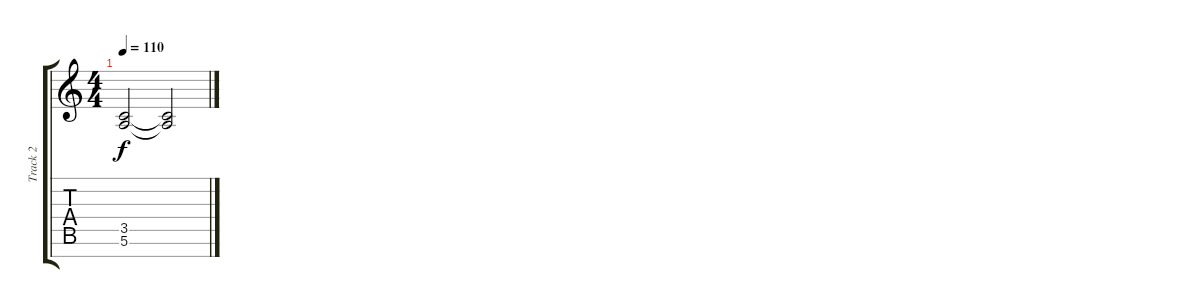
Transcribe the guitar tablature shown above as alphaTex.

\track ("Track 2" "Track 2") {instrument contrabass}
\staff {score tabs}
\tuning (E4 B3 G3 D3 A2 E2 B1) {hide}
\ts (4 4)
\tempo 110
\clef g2
\ks c
(3.5{t} 5.6{t}).2{dy f} (3.5{t} 5.6{t}).2
